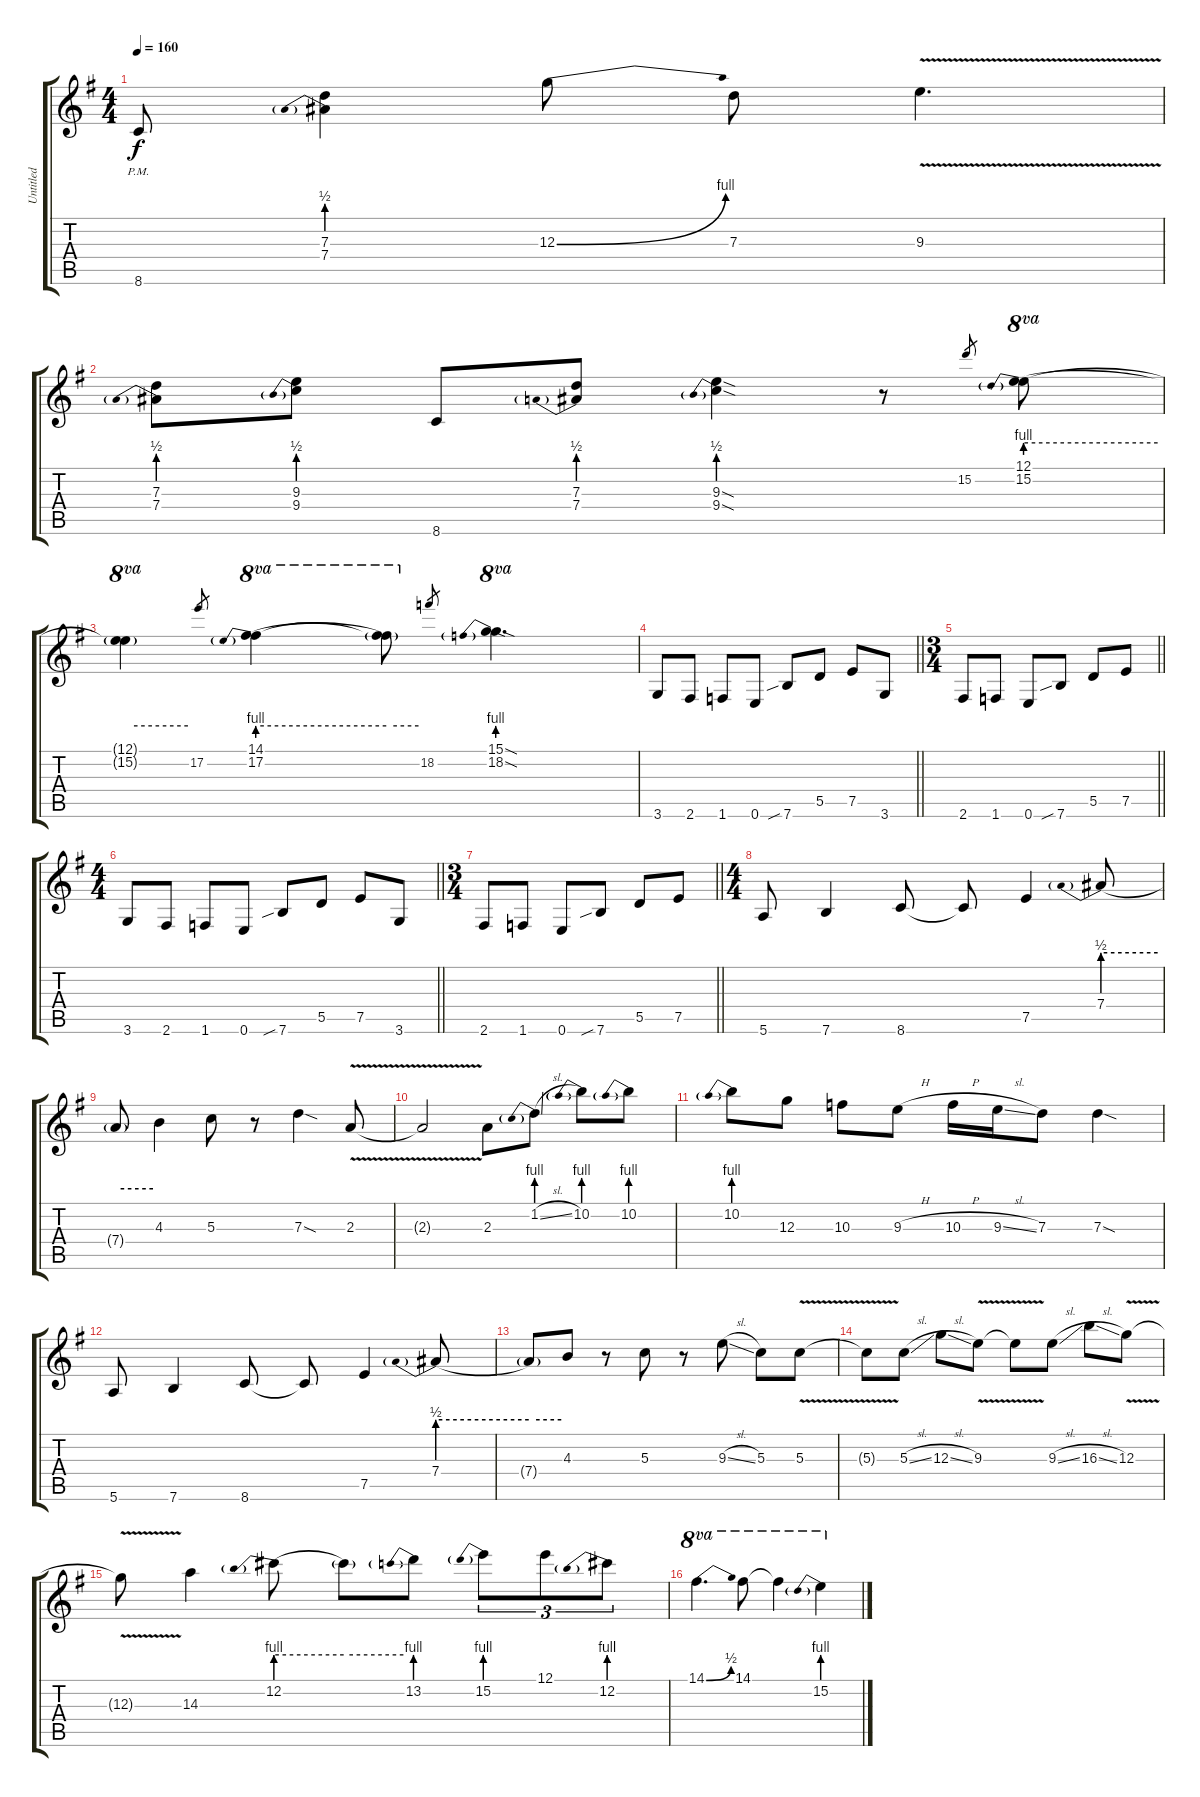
\track ("Untitled" "Untitled") {instrument distortionguitar}
\staff {score tabs}
\tuning (E4 B3 G3 D3 A2 E2) {hide}
\ts (4 4)
\tempo 160
\clef g2
\ks g
8.6{pm}.8{dy f} (7.3 7.4{be (prebend 0 2 60 2)}).4 12.3{be (bend 0 0 60 4)}.8 7.3.8 9.3{v}.4{d} |
(7.3 7.4{be (prebend 0 2 60 2)}).8 (9.3 9.4{be (prebend 0 2 60 2)}).8 8.6.8 (7.3 7.4{be (prebend 0 2 60 2)}).8 (9.3{sod} 9.4{be (prebend 0 2 60 2) sod}).4 r.8 15.2.8{gr} (12.1 15.2{be (prebend 0 4 60 4)}).8{ot 8va} |
(12.1{t} 15.2{be (hold 0 4 60 4) t}).4{ot 8va} 17.2.8{gr} (14.1 17.2{be (prebend 0 4 60 4)}).4{ot 8va} (14.1{t} 17.2{be (hold 0 4 60 4) t}).8{ot 8va} 18.2.8{gr} (15.1{sod} 18.2{be (prebend 0 4 60 4) sod}).4{d ot 8va} |
\barLineRight lightlight
3.6.8 2.6.8 1.6.8 0.6.8 7.6{sib}.8 5.5.8 7.5.8 3.6.8 |
\ts (3 4)
\barLineRight lightlight
2.6.8 1.6.8 0.6.8 7.6{sib}.8 5.5.8 7.5.8 |
\ts (4 4)
\barLineRight lightlight
3.6.8 2.6.8 1.6.8 0.6.8 7.6{sib}.8 5.5.8 7.5.8 3.6.8 |
\ts (3 4)
\barLineRight lightlight
2.6.8 1.6.8 0.6.8 7.6{sib}.8 5.5.8 7.5.8 |
\ts (4 4)
\section ("" " ")
5.6.8 7.6.4 8.6.8 8.6{t}.8 7.5.4 7.4{be (prebend 0 2 60 2)}.8 |
7.4{be (hold 0 2 60 2) t}.8 4.3.4 5.3.8 r.8 7.3{sod}.4 2.3{v}.8 |
2.3{v t}.2 2.3.8 1.2{be (prebend 0 4 60 4) sl}.8 10.2{be (prebend 0 4 60 4)}.8 10.2{be (prebend 0 4 60 4)}.8 |
10.2{be (prebend 0 4 60 4)}.8 12.3.8 10.3.8 9.3{h}.8 10.3{h}.16 9.3{sl}.16 7.3.8 7.3{sod}.4 |
5.6.8 7.6.4 8.6.8 8.6{t}.8 7.5.4 7.4{be (prebend 0 2 60 2)}.8 |
7.4{be (hold 0 2 60 2) t}.8 4.3.8 r.8 5.3.8 r.8 9.3{sl}.8 5.3.8 5.3{v}.8 |
5.3{v t}.8 5.3{sl}.8 12.3{sl}.8 9.3{v}.8 9.3{v t}.8 9.3{sl}.8 16.3{sl}.8 12.3{v}.8 |
12.3{v t}.8 14.3.4 12.2{be (prebend 0 4 60 4)}.8 12.2{be (hold 0 4 60 4) t}.8 13.2{be (prebend 0 4 60 4)}.8 15.2{be (prebend 0 4 60 4)}.8{tu (3 2)} 12.1.8{tu (3 2)} 12.2{be (prebend 0 4 60 4)}.8{tu (3 2)} |
14.1{be (bend 0 0 60 2)}.4{d ot 8va} 14.1.8{ot 8va} 14.1{t}.4{ot 8va} 15.2{be (prebend 0 4 60 4)}.4{ot 8va}
